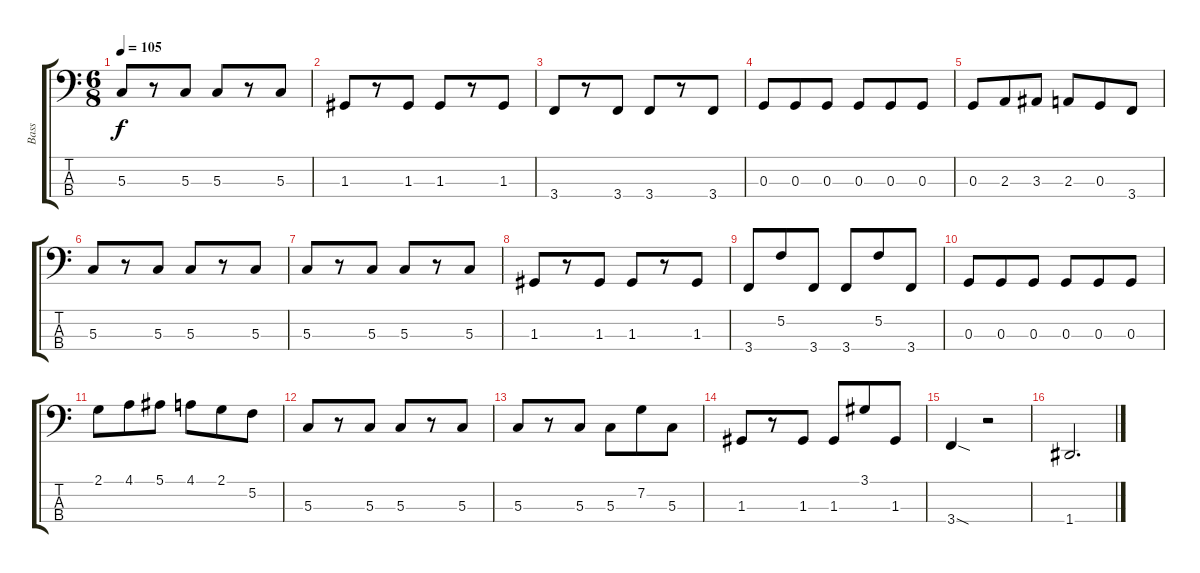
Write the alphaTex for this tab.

\track ("Bass" "Bass") {instrument electricbassfinger}
\staff {score tabs}
\tuning (F2 C2 G1 D1) {hide}
\ts (6 8)
\tempo 105
\clef f4
\ks c
5.3.8{dy f} r.8 5.3.8 5.3.8 r.8 5.3.8 |
1.3.8 r.8 1.3.8 1.3.8 r.8 1.3.8 |
3.4.8 r.8 3.4.8 3.4.8 r.8 3.4.8 |
0.3.8 0.3.8 0.3.8 0.3.8 0.3.8 0.3.8 |
0.3.8 2.3.8 3.3.8 2.3.8 0.3.8 3.4.8 |
5.3.8 r.8 5.3.8 5.3.8 r.8 5.3.8 |
5.3.8 r.8 5.3.8 5.3.8 r.8 5.3.8 |
1.3.8 r.8 1.3.8 1.3.8 r.8 1.3.8 |
3.4.8 5.2.8 3.4.8 3.4.8 5.2.8 3.4.8 |
0.3.8 0.3.8 0.3.8 0.3.8 0.3.8 0.3.8 |
2.1.8 4.1.8 5.1.8 4.1.8 2.1.8 5.2.8 |
5.3.8 r.8 5.3.8 5.3.8 r.8 5.3.8 |
5.3.8 r.8 5.3.8 5.3.8 7.2.8 5.3.8 |
1.3.8 r.8 1.3.8 1.3.8 3.1.8 1.3.8 |
3.4{sod}.4 r.2 |
1.4.2{d}
